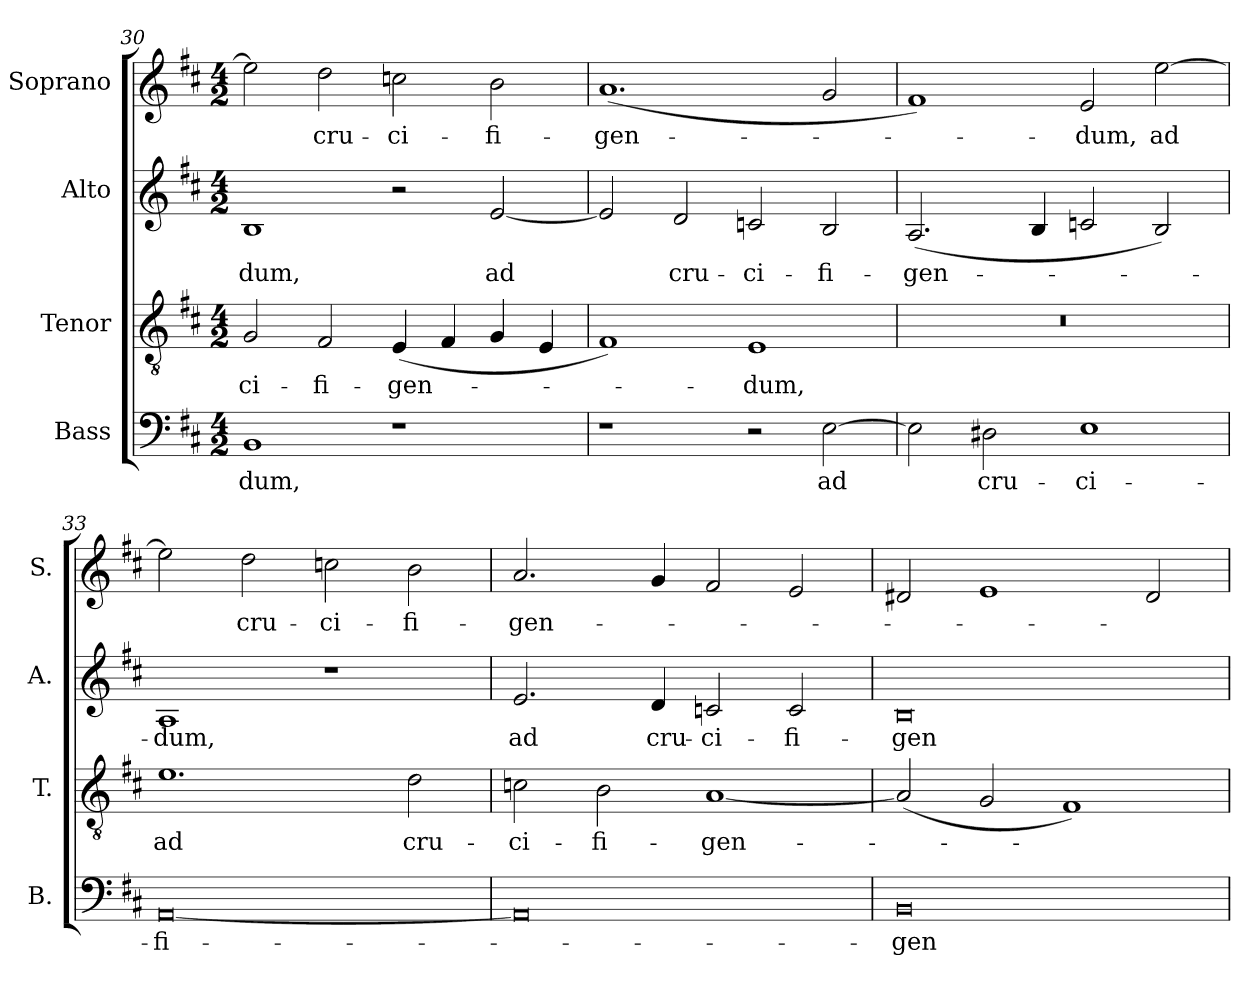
**kern	**text	**kern	**text	**kern	**text	**kern	**text
*part4	*part4	*part3	*part3	*part2	*part2	*part1	*part1
*staff4	*staff4	*staff3	*staff3	*staff2	*staff2	*staff1	*staff1
*I"Bass	*	*I"Tenor	*	*I"Alto	*	*I"Soprano	*
*I'B.	*	*I'T.	*	*I'A.	*	*I'S.	*
!!LO:LB:g=z
*clefF4	*	*clefGv2	*	*clefG2	*	*clefG2	*
*	*	*ITrd7c12	*	*	*	*	*
*k[f#c#]	*	*k[f#c#]	*	*k[f#c#]	*	*k[f#c#]	*
*D:	*	*D:	*	*D:	*	*D:	*
*M4/2	*	*M4/2	*	*M4/2	*	*M4/2	*
=30	=30	=30	=30	=30	=30	=30	=30
!	!LO:LY:b:color=#000000	!	!	!	!	!	!
!	!	!	!LO:LY:b:color=#000000	!	!	!	!
!	!	!	!	!	!LO:LY:b:color=#000000	!	!
1BBi	-dum,	2GGi/	-ci-	1Bi	-dum,	2eei\]	.
!	!	!	!LO:LY:b:color=#000000	!	!	!	!
!	!	!	!	!	!	!	!LO:LY:b:color=#000000
.	.	2FF#i/	-fi-	.	.	2ddi\	cru-
!	!	!	!LO:LY:b:color=#000000	!	!	!	!
!	!	!	!	!	!	!	!LO:LY:b:color=#000000
1r	.	(4EEi/	-gen-	2r	.	2ccni\	-ci-
.	.	4FF#i/	.	.	.	.	.
!	!	!	!	!	!LO:LY:b:color=#000000	!	!
!	!	!	!	!	!	!	!LO:LY:b:color=#000000
.	.	4GGi/	.	[2ei/	ad	2bi\	-fi-
.	.	4EEi/	.	.	.	.	.
=31	=31	=31	=31	=31	=31	=31	=31
!	!	!	!	!	!	!	!LO:LY:b:color=#000000
1r	.	1FF#i)	.	2ei/]	.	(1.ai	-gen-
!	!	!	!	!	!LO:LY:b:color=#000000	!	!
.	.	.	.	2di/	cru-	.	.
!	!	!	!LO:LY:b:color=#000000	!	!	!	!
!	!	!	!	!	!LO:LY:b:color=#000000	!	!
2r	.	1EEi	-dum,	2cni/	-ci-	.	.
!	!LO:LY:b:color=#000000	!	!	!	!	!	!
!	!	!	!	!	!LO:LY:b:color=#000000	!	!
[2Ei\	ad	.	.	2Bi/	-fi-	2gi/	.
=32	=32	=32	=32	=32	=32	=32	=32
!	!	!LO:N:vis=1	!	!	!	!	!
!	!	!	!	!	!LO:LY:b:color=#000000	!	!
2Ei\]	.	0r	.	(2.Ai/	-gen-	1f#i)	.
!	!LO:LY:b:color=#000000	!	!	!	!	!	!
2D#Xi\	cru-	.	.	.	.	.	.
.	.	.	.	4Bi/	.	.	.
!	!LO:LY:b:color=#000000	!	!	!	!	!	!
!	!	!	!	!	!	!	!LO:LY:b:color=#000000
1Ei	-ci-	.	.	2cni/	.	2ei/	-dum,
!	!	!	!	!	!	!	!LO:LY:b:color=#000000
.	.	.	.	2Bi/)	.	[2eei\	ad
=33	=33	=33	=33	=33	=33	=33	=33
!	!LO:LY:b:color=#000000	!	!	!	!	!	!
!	!	!	!LO:LY:b:color=#000000	!	!	!	!
!	!	!	!	!	!LO:LY:b:color=#000000	!	!
[0AAi	-fi-	1.Ei	ad	1Ai	-dum,	2eei\]	.
!	!	!	!	!	!	!	!LO:LY:b:color=#000000
.	.	.	.	.	.	2ddi\	cru-
!	!	!	!	!	!	!	!LO:LY:b:color=#000000
.	.	.	.	1r	.	2ccni\	-ci-
!	!	!	!LO:LY:b:color=#000000	!	!	!	!
!	!	!	!	!	!	!	!LO:LY:b:color=#000000
.	.	2Di\	cru-	.	.	2bi\	-fi-
=34	=34	=34	=34	=34	=34	=34	=34
!	!	!	!LO:LY:b:color=#000000	!	!	!	!
!	!	!	!	!	!LO:LY:b:color=#000000	!	!
!	!	!	!	!	!	!	!LO:LY:b:color=#000000
0AAi]	.	2Cni\	-ci-	2.ei/	ad	2.ai/	-gen-
!	!	!	!LO:LY:b:color=#000000	!	!	!	!
.	.	2BBi\	-fi-	.	.	.	.
!	!	!	!	!	!LO:LY:b:color=#000000	!	!
.	.	.	.	4di/	cru-	4gi/	.
!	!	!	!LO:LY:b:color=#000000	!	!	!	!
!	!	!	!	!	!LO:LY:b:color=#000000	!	!
.	.	[1AAi	-gen-	2cni/	-ci-	2f#i/	.
!	!	!	!	!	!LO:LY:b:color=#000000	!	!
.	.	.	.	2ci/	-fi-	2ei/	.
=35	=35	=35	=35	=35	=35	=35	=35
!	!LO:LY:b:color=#000000	!	!	!	!	!	!
!	!	!	!	!	!LO:LY:b:color=#000000	!	!
0BBi	-gen-	(2AAi/]	.	0Bi	-gen-	2d#Xi/	.
.	.	2GGi/	.	.	.	1ei	.
.	.	1FF#i)	.	.	.	.	.
.	.	.	.	.	.	2d#i/	.
=	=	=	=	=	=	=	=
*-	*-	*-	*-	*-	*-	*-	*-
